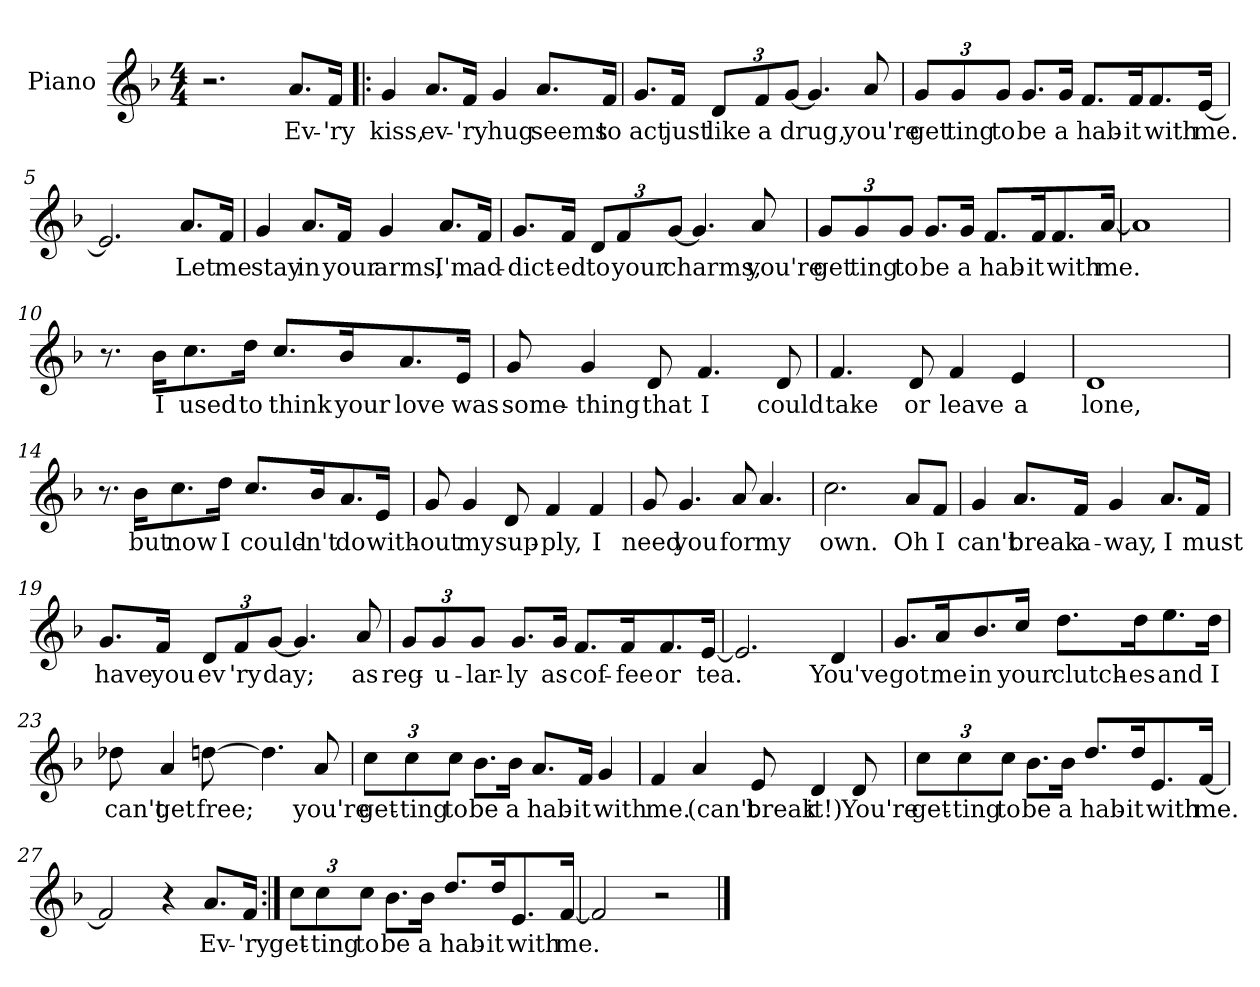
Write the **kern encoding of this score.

**kern	**text
*part1	*part1
*staff1	*staff1
*I"Piano	*
*I'Pno.	*
*clefG2	*
*k[b-]	*
*F:	*
*M4/4	*
=1	=1
2.r	.
8.a/L	Ev-
16f/Jk	-'ry
=2!|:	=2!|:
4g/	kiss,
8.a/L	ev-
16f/Jk	-'ry
4g/	hug
8.a/L	seems
16f/Jk	to
=3	=3
8.g/L	act
16f/Jk	just
*Xbrackettup	*
12d/L	like
12f/	a
[12g/J	drug,
4.g/]	.
8a/	you're
!!LO:LB:g=z
=4	=4
12g/L	get
12g/	ting
12g/J	to
8.g/L	be
16g/Jk	a
8.f/L	hab-
16f/K	-it
8.f/	with
[16e/Jk	me.
=5	=5
2.e/]	.
8.a/L	Let
16f/Jk	me
=6	=6
4g/	stay
8.a/L	in
16f/Jk	your
4g/	arms,
8.a/L	I'm
16f/Jk	ad-
!!LO:LB:g=z
=7	=7
8.g/L	-dict-
16f/Jk	-ed
12d/L	to
12f/	your
[12g/J	charms,
4.g/]	.
8a/	you're
=8	=8
12g/L	get
12g/	ting
12g/J	to
8.g/L	be
16g/Jk	a
8.f/L	hab-
16f/K	-it
8.f/	with
[16a/Jk	me.
=9	=9
1a]	.
!!LO:LB:g=z
=10	=10
8.r	.
16b-\KL	I
8.cc\	used
16dd\Jk	to
8.cc/L	think
16b-/K	your
8.a/	love
16e/Jk	was
=11	=11
8g/	some-
4g/	-thing
8d/	that
4.f/	I
8d/	could
=12	=12
4.f/	take
8d/	or
4f/	leave
4e/	a
=13	=13
1d	lone,
!!LO:LB:g=z
=14	=14
8.r	.
16b-\KL	but
8.cc\	now
16dd\Jk	I
8.cc/L	could-
16b-/K	-n't
8.a/	do
16e/Jk	with-
=15	=15
8g/	-out
4g/	my
8d/	sup-
4f/	-ply,
4f/	I
=16	=16
8g/	need
4.g/	you
8a/	for
4.a/	my
=17	=17
2.cc\	own.
8a/L	Oh
8f/J	I
!!LO:LB:g=z
=18	=18
4g/	can't
8.a/L	break
16f/Jk	a-
4g/	-way,
8.a/L	I
16f/Jk	must
=19	=19
8.g/L	have
16f/Jk	you
12d/L	ev
12f/	'ry
[12g/J	day;
4.g/]	.
8a/	as
=20	=20
12g/L	reg-
12g/	-u-
12g/J	-lar-
8.g/L	-ly
16g/Jk	as
8.f/L	cof-
16f/K	-fee
8.f/	or
[16e/Jk	tea.
!!LO:LB:g=z
=21	=21
2.e/]	.
4d/	You've
=22	=22
8.g/L	got
16a/K	me
8.b-/	in
16cc/Jk	your
8.dd\L	clutch-
16dd\K	-es
8.ee\	and
16dd\Jk	I
=23	=23
8dd-X\	can't
4a/	get
[8ddn\	free;
4.dd\]	.
8a/	you're
!!LO:LB:g=z
=24	=24
12cc\L	get-
12cc\	-ting
12cc\J	to
8.b-\L	be
16b-\Jk	a
8.a/L	hab-
16f/Jk	-it
4g/	with
=25	=25
4f/	me.
4a/	(can't
8e/	break
4d/	it!)
8d/	You're
=26	=26
12cc\L	get-
12cc\	-ting
12cc\J	to
8.b-\L	be
16b-\Jk	a
8.dd/L	hab-
16dd/K	-it
8.e/	with
[16f/Jk	me.
!!LO:LB:g=z
=27	=27
2f/]	.
4r	.
8.a/L	Ev-
16f/Jk	-'ry
=28:|!	=28:|!
12cc\L	get-
12cc\	-ting
12cc\J	to
8.b-\L	be
16b-\Jk	a
8.dd/L	hab-
16dd/K	-it
8.e/	with
[16f/Jk	me.
=29	=29
2f/]	.
2r	.
==	==
*-	*-
